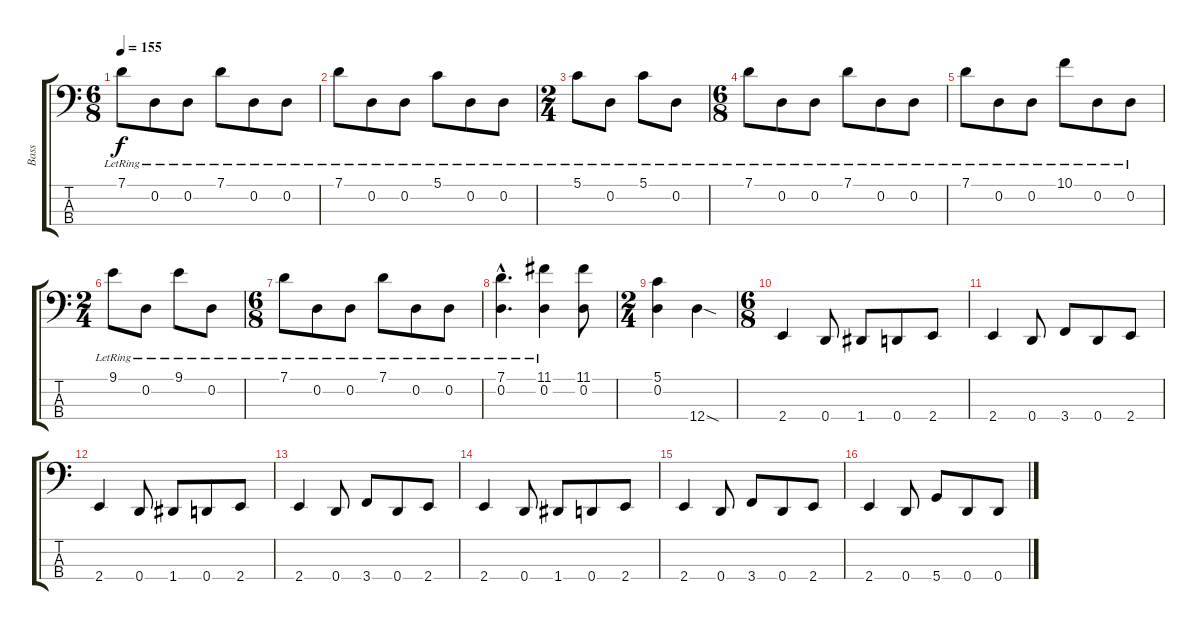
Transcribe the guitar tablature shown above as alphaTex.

\track ("Bass" "Bass") {instrument electricbasspick}
\staff {score tabs}
\tuning (G2 D2 A1 D1) {hide}
\ts (6 8)
\tempo 155
\clef f4
\ks c
7.1{lr}.8{dy f} 0.2{lr}.8 0.2{lr}.8 7.1{lr}.8 0.2{lr}.8 0.2{lr}.8 |
7.1{lr}.8 0.2{lr}.8 0.2{lr}.8 5.1{lr}.8 0.2{lr}.8 0.2{lr}.8 |
\ts (2 4)
5.1{lr}.8 0.2{lr}.8 5.1{lr}.8 0.2{lr}.8 |
\ts (6 8)
7.1{lr}.8 0.2{lr}.8 0.2{lr}.8 7.1{lr}.8 0.2{lr}.8 0.2{lr}.8 |
7.1{lr}.8 0.2{lr}.8 0.2{lr}.8 10.1{lr}.8 0.2{lr}.8 0.2{lr}.8 |
\ts (2 4)
9.1{lr}.8 0.2{lr}.8 9.1{lr}.8 0.2{lr}.8 |
\ts (6 8)
7.1{lr}.8 0.2{lr}.8 0.2{lr}.8 7.1{lr}.8 0.2{lr}.8 0.2{lr}.8 |
(7.1{hac lr} 0.2{hac}).4{d} (11.1{lr} 0.2).4 (11.1 0.2).8 |
\ts (2 4)
(5.1 0.2).4 12.4{sod}.4 |
\ts (6 8)
2.4.4 0.4.8 1.4.8 0.4.8 2.4.8 |
2.4.4 0.4.8 3.4.8 0.4.8 2.4.8 |
2.4.4 0.4.8 1.4.8 0.4.8 2.4.8 |
2.4.4 0.4.8 3.4.8 0.4.8 2.4.8 |
2.4.4 0.4.8 1.4.8 0.4.8 2.4.8 |
2.4.4 0.4.8 3.4.8 0.4.8 2.4.8 |
2.4.4 0.4.8 5.4.8 0.4.8 0.4.8
